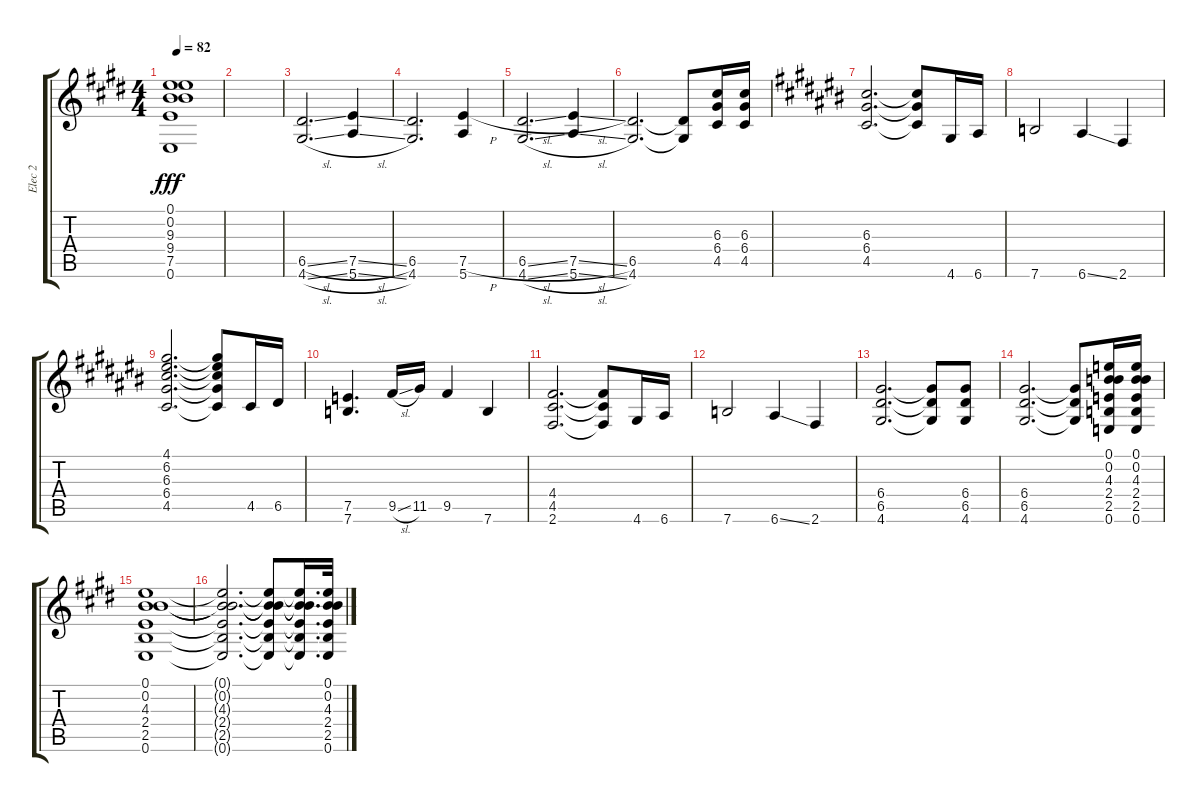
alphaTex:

\track ("Elec 2" "Elec 2") {instrument overdrivenguitar}
\staff {score tabs}
\tuning (E4 B3 G3 D3 A2 E2) {hide}
\ts (4 4)
\tempo 82
\clef g2
\ks e
(0.1 0.2 9.3 9.4 7.5 0.6{t}).1{dy fff} |
|
(6.5{sl} 4.6{sl}).2{d} (7.5{sl} 5.6{sl}).4 |
(6.5 4.6).2{d} (7.5{h} 5.6).4 |
(6.5{sl} 4.6{sl}).2{d} (7.5{sl} 5.6{sl}).4 |
(6.5 4.6).2{d} (6.5{t} 4.6{t}).8 (6.3 6.4 4.5).16 (6.3 6.4 4.5).16 |
\ks c#
(6.3 6.4 4.5).2{d} (6.3{t} 6.4{t} 4.5{t}).8 4.6.16 6.6.16 |
7.6.2 6.6{ss}.4 2.6.4 |
(4.1 6.2 6.3 6.4 4.5).2{d} (4.1{t} 6.2{t} 6.3{t} 6.4{t} 4.5{t}).8 4.5.16 6.5.16 |
(7.5 7.6).4{d} 9.5{sl}.16 11.5.16 9.5.4 7.6.4 |
(4.4 4.5 2.6).2{d} (4.4{t} 4.5{t} 2.6{t}).8 4.6.16 6.6.16 |
7.6.2 6.6{ss}.4 2.6.4 |
(6.4 6.5 4.6).2{d} (6.4{t} 6.5{t} 4.6{t}).8 (6.4 6.5 4.6).8 |
(6.4 6.5 4.6).2{d} (6.4{t} 6.5{t} 4.6{t}).8 (0.1 0.2 4.3 2.4 2.5 0.6).16 (0.1 0.2 4.3 2.4 2.5 0.6).16 |
\ks e
(0.1 0.2 4.3 2.4 2.5 0.6).1 |
(0.1{t} 0.2{t} 4.3{t} 2.4{t} 2.5{t} 0.6{t}).2{d} (0.1{t} 0.2{t} 4.3{t} 2.4{t} 2.5{t} 0.6{t}).8 (0.1{t} 0.2{t} 4.3{t} 2.4{t} 2.5{t} 0.6{t}).16{d} (0.1 0.2 4.3 2.4 2.5 0.6).32
